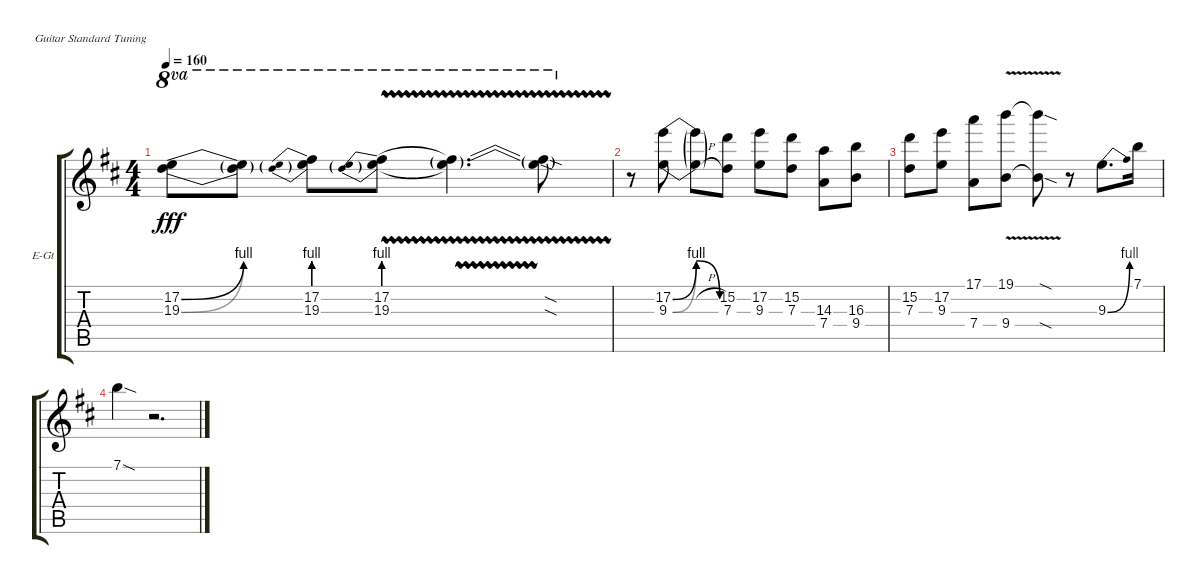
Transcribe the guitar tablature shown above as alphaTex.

\defaultSystemsLayout 4
\bracketExtendMode groupsimilarinstruments
\firstSystemTrackNameOrientation horizontal
\otherSystemsTrackNameOrientation horizontal
\track ("Lead Guitar 1" "E-Gt") {instrument distortionguitar}
\staff {score tabs}
\tuning (E4 B3 G3 D3 A2 E2)
\ts (4 4)
\tempo 160
\clef g2
\ks d
(17.2{be (bend 0 0 15 4)} 19.3{be (bend 0 0 15 4)}).8{ot 8va dy fff} (17.2{be (hold 0 0 60 0) t} 19.3{be (hold 0 0 60 0) t}).8{ot 8va} (19.3{be (prebend 0 4 60 4)} 17.2{be (prebend 0 4 60 4)}).8{ot 8va} (17.2{be (prebend 0 4 60 4) vw} 19.3{be (prebend 0 4 60 4) vw}).8{ot 8va} (17.2{vw t} 19.3{vw t}).4{d ot 8va} (17.2{vw sod t} 19.3{vw sod t}).8{ot 8va} |
r.8 (17.2{be (bendrelease 0 0 10.2 4 20.4 4 30 0)} 9.3{be (bendrelease 0 0 10.2 4 20.4 4 30 0)}).8 (17.2{h t} 9.3{h t}).8 (15.2 7.3).8 (17.2 9.3).8 (15.2 7.3).8 (14.3 7.4).8 (16.3 9.4).8 |
(15.2 7.3).8 (17.2 9.3).8 (17.1 7.4).8 (19.1{v} 9.4).8 (19.1{v sod t} 9.4{sod t}).8 r.8 9.3{be (bend 0 0 15 4)}.8{d} 7.1.16 |
7.1{sod}.4 r.2{d}
